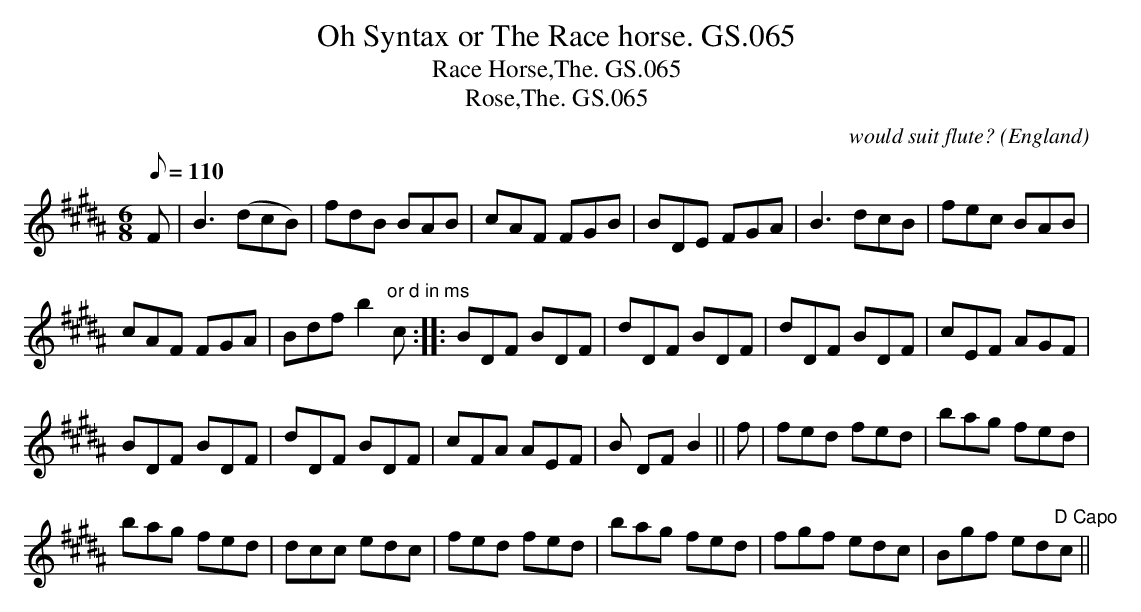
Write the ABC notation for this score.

X:1
T:Oh Syntax or The Race horse. GS.065
T:Race Horse,The. GS.065
T:Rose,The. GS.065
M:6/8
L:1/8
Q:110
C:would suit flute?
O:England
K:BB major
F | B3 (dcB) | fdB BAB | cAF FGB | BDE FGA | B3 dcB | fec BAB |! cAF FGA
 | Bdf b2 "or d in ms" c :||:
BDF BDF | dDF BDF | dDF BDF | cEF AGF |! BDF BDF | dDF BDF | cFA AEF | B
DF B2 ||
f | fed fed | bag fed |! bag fed | dcc edc | fed fed | bag fed | fgf edc
 | Bgf ed"D Capo"c ||
